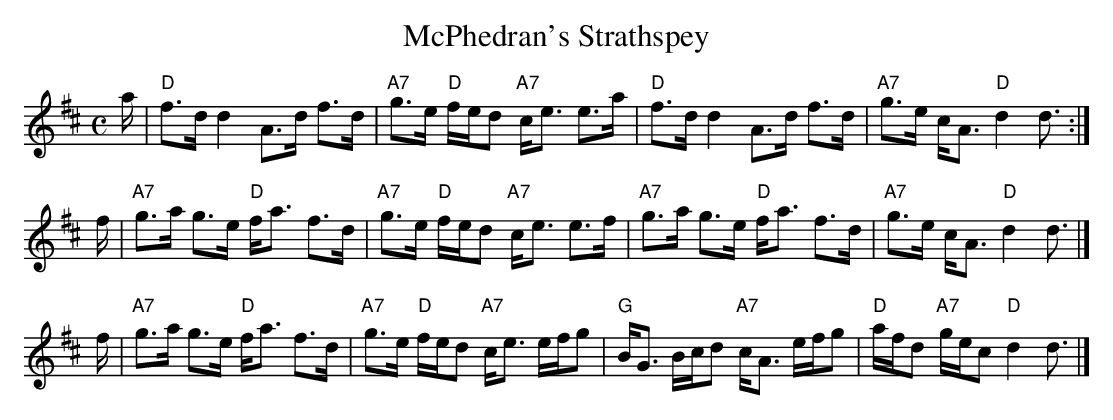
X:1
T: McPhedran's Strathspey
M: C
L: 1/16
K: D
a \
| "D"f3d d4 A3d f3d | "A7"g3e "D"fed2 "A7"ce3 e3a \
| "D"f3d d4 A3d f3d | "A7"g3e cA3 "D"d4 d3 :|
f \
| "A7"g3a g3e "D"fa3 f3d | "A7"g3e "D"fed2 "A7"ce3 e3f \
| "A7"g3a g3e "D"fa3 f3d | "A7"g3e cA3 "D"d4 d3 |]
f \
| "A7"g3a g3e "D"fa3 f3d | "A7"g3e "D"fed2 "A7"ce3 efg2 \
| "G"BG3 Bcd2 "A7"cA3 efg2 | "D"afd2 "A7"gec2 "D"d4 d3 |]
